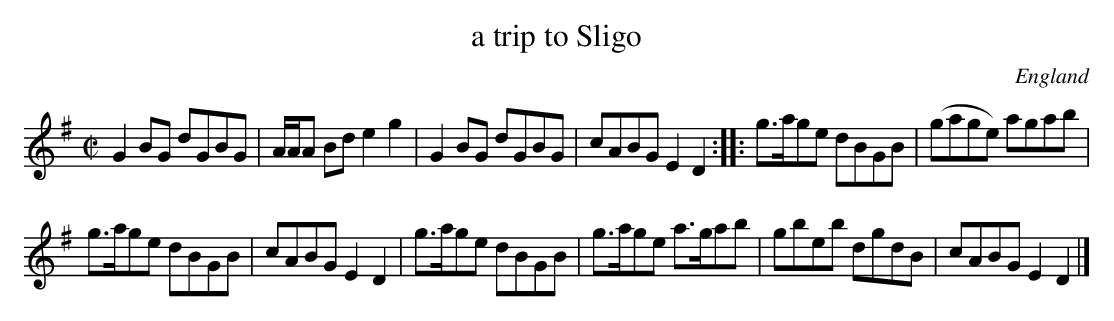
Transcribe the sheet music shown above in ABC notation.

X:1
T:a trip to Sligo
L:1/8
M:C|
O:England
K:G
G2BG  dGBG | A/A/A Bd e2g2  |   G2BG  dGBG | cABG E2D2 :: \
g>age dBGB | (gage)   agab  | ! g>age dBGB | cABG E2D2 |\
g>age dBGB | g>age    a>gab |   gbeb  dgdB | cABG E2D2 |]
